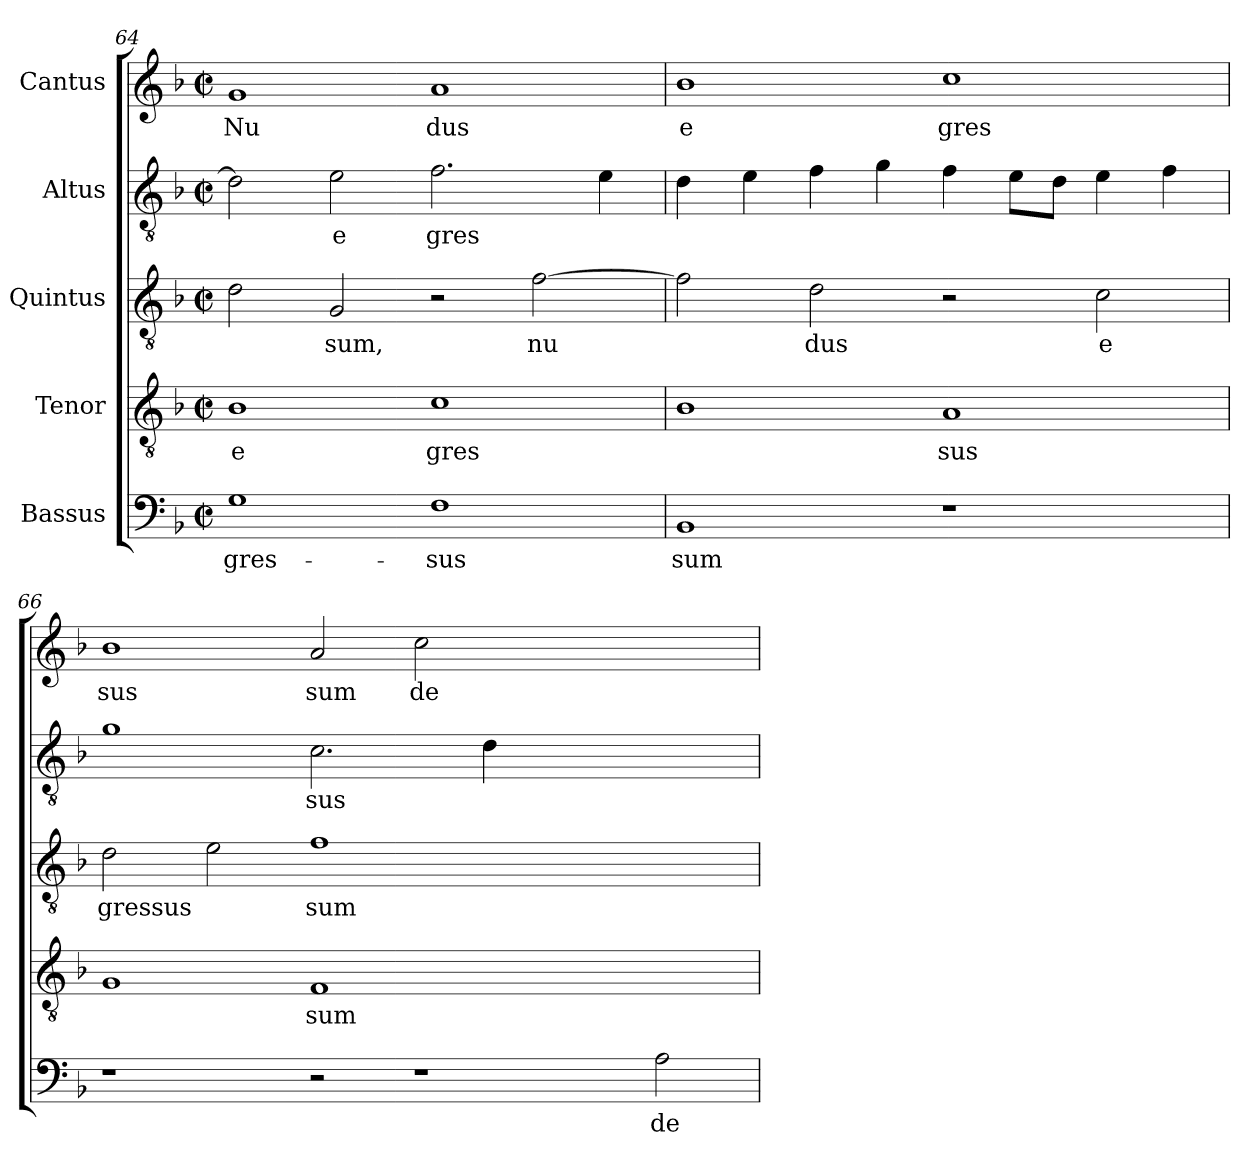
**kern	**text	**kern	**text	**kern	**text	**kern	**text	**kern	**text
*part5	*part5	*part4	*part4	*part3	*part3	*part2	*part2	*part1	*part1
*staff5	*staff5	*staff4	*staff4	*staff3	*staff3	*staff2	*staff2	*staff1	*staff1
*I"Bassus	*	*I"Tenor	*	*I"Quintus	*	*I"Altus	*	*I"Cantus	*
*clefF4	*	*clefGv2	*	*clefGv2	*	*clefGv2	*	*clefG2	*
*k[b-]	*	*k[b-]	*	*k[b-]	*	*k[b-]	*	*k[b-]	*
*F:	*	*F:	*	*F:	*	*F:	*	*F:	*
*M2/2	*	*M2/2	*	*M2/2	*	*M2/2	*	*M2/2	*
*met(c|)	*	*met(c|)	*	*met(c|)	*	*met(c|)	*	*met(c|)	*
=64	=64	=64	=64	=64	=64	=64	=64	=64	=64
!	!LO:LY:b:cj	!	!LO:LY:b:cj	!	!	!	!	!	!LO:LY:b:cj
1G	-gres-	1B-	e	2d\	.	2d\]	.	1g	Nu
!	!	!	!	!	!LO:LY:b:cj	!	!LO:LY:b:cj	!	!
.	.	.	.	2G/	sum,	2e\	e	.	.
!	!LO:LY:b:cj	!	!LO:LY:b	!	!	!	!LO:LY:b	!	!LO:LY:b:cj
1F	-sus	1c	gres	2r	.	2.f\	gres	1a	dus
!	!	!	!	!	!LO:LY:b	!	!	!	!
.	.	.	.	[>2f\	nu	.	.	.	.
.	.	.	.	.	.	4e\	.	.	.
=65	=65	=65	=65	=65	=65	=65	=65	=65	=65
!	!LO:LY:b:cj	!	!	!	!	!	!	!	!LO:LY:b:cj
1BB-	sum	1B-	.	2f\]	.	4d\	.	1b-	e
.	.	.	.	.	.	4e\	.	.	.
!	!	!	!	!	!LO:LY:b:cj	!	!	!	!
.	.	.	.	2d\	dus	4f\	.	.	.
.	.	.	.	.	.	4g\	.	.	.
!	!	!	!LO:LY:b:cj	!	!	!	!	!	!LO:LY:b:cj
1r	.	1A	sus	2r	.	4f\	.	1cc	gres
.	.	.	.	.	.	8e\L	.	.	.
.	.	.	.	.	.	8d\J	.	.	.
!	!	!	!	!	!LO:LY:b:cj	!	!	!	!
.	.	.	.	2c\	e	4e\	.	.	.
.	.	.	.	.	.	4f\	.	.	.
=66	=66	=66	=66	=66	=66	=66	=66	=66	=66
!	!	!	!	!	!LO:LY:b:cj	!	!	!	!LO:LY:b:cj
1r	.	1G	.	2d\	gressus	1g	.	1b-	sus
.	.	.	.	2e\	.	.	.	.	.
!	!	!	!LO:LY:b:cj	!	!LO:LY:b:cj	!	!LO:LY:b	!	!LO:LY:b:cj
2r	.	1F	sum	1f	sum	2.c\	sus	2a/	sum
!	!	!	!	!	!	!	!	!	!LO:LY:b:cj
1r	.	.	.	.	.	.	.	2cc\	de
.	.	.	.	.	.	4d\	.	.	.
.	.	1ryy	.	1ryy	.	1ryy	.	1ryy	.
!	!LO:LY:b:cj	!	!	!	!	!	!	!	!
2A\	de	.	.	.	.	.	.	.	.
=	=	=	=	=	=	=	=	=	=
*-	*-	*-	*-	*-	*-	*-	*-	*-	*-
